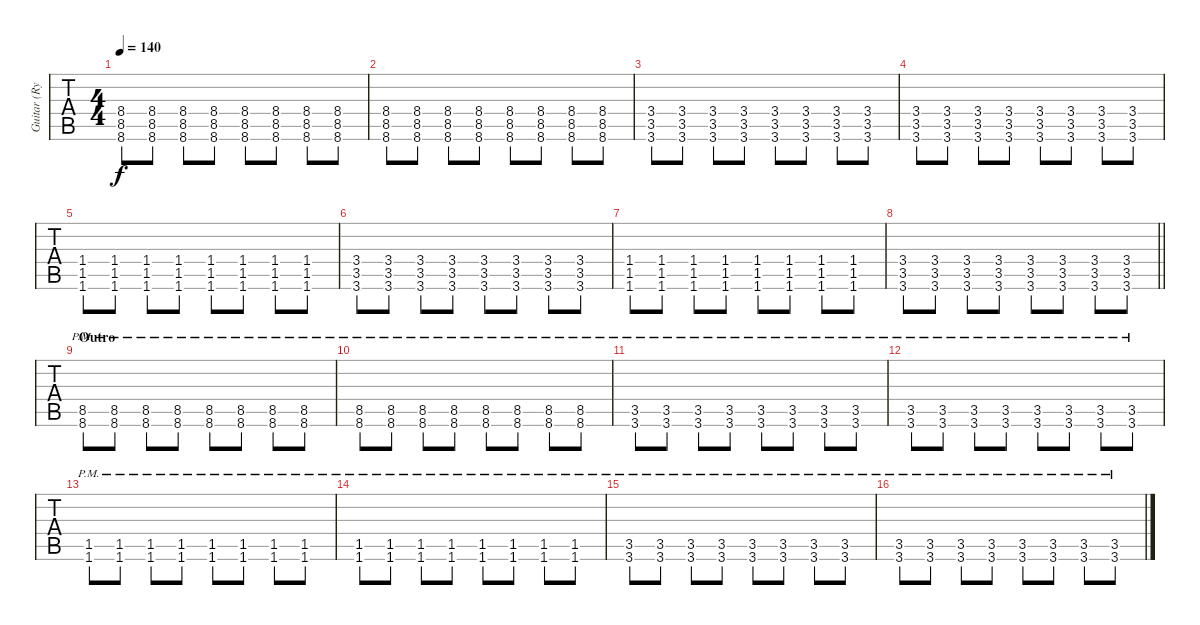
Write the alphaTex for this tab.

\track ("Guitar (Ryan Key/ )" "Guitar (Ry") {instrument distortionguitar}
\staff {tabs}
\tuning (E4 B3 G3 D3 A2 D2) {hide}
\ts (4 4)
\section ("" " ")
\tempo 140
\clef g2
\ks c
(8.4 8.5 8.6).8{dy f} (8.4 8.5 8.6).8 (8.4 8.5 8.6).8 (8.4 8.5 8.6).8 (8.4 8.5 8.6).8 (8.4 8.5 8.6).8 (8.4 8.5 8.6).8 (8.4 8.5 8.6).8 |
(8.4 8.5 8.6).8 (8.4 8.5 8.6).8 (8.4 8.5 8.6).8 (8.4 8.5 8.6).8 (8.4 8.5 8.6).8 (8.4 8.5 8.6).8 (8.4 8.5 8.6).8 (8.4 8.5 8.6).8 |
(3.4 3.5 3.6).8 (3.4 3.5 3.6).8 (3.4 3.5 3.6).8 (3.4 3.5 3.6).8 (3.4 3.5 3.6).8 (3.4 3.5 3.6).8 (3.4 3.5 3.6).8 (3.4 3.5 3.6).8 |
(3.4 3.5 3.6).8 (3.4 3.5 3.6).8 (3.4 3.5 3.6).8 (3.4 3.5 3.6).8 (3.4 3.5 3.6).8 (3.4 3.5 3.6).8 (3.4 3.5 3.6).8 (3.4 3.5 3.6).8 |
(1.4 1.5 1.6).8 (1.4 1.5 1.6).8 (1.4 1.5 1.6).8 (1.4 1.5 1.6).8 (1.4 1.5 1.6).8 (1.4 1.5 1.6).8 (1.4 1.5 1.6).8 (1.4 1.5 1.6).8 |
(3.4 3.5 3.6).8 (3.4 3.5 3.6).8 (3.4 3.5 3.6).8 (3.4 3.5 3.6).8 (3.4 3.5 3.6).8 (3.4 3.5 3.6).8 (3.4 3.5 3.6).8 (3.4 3.5 3.6).8 |
(1.4 1.5 1.6).8 (1.4 1.5 1.6).8 (1.4 1.5 1.6).8 (1.4 1.5 1.6).8 (1.4 1.5 1.6).8 (1.4 1.5 1.6).8 (1.4 1.5 1.6).8 (1.4 1.5 1.6).8 |
\barLineRight lightlight
(3.4 3.5 3.6).8 (3.4 3.5 3.6).8 (3.4 3.5 3.6).8 (3.4 3.5 3.6).8 (3.4 3.5 3.6).8 (3.4 3.5 3.6).8 (3.4 3.5 3.6).8 (3.4 3.5 3.6).8 |
\section ("" "Outro")
(8.5{pm} 8.6{pm}).8 (8.5{pm} 8.6{pm}).8 (8.5{pm} 8.6{pm}).8 (8.5{pm} 8.6{pm}).8 (8.5{pm} 8.6{pm}).8 (8.5{pm} 8.6{pm}).8 (8.5{pm} 8.6{pm}).8 (8.5{pm} 8.6{pm}).8 |
(8.5{pm} 8.6{pm}).8 (8.5{pm} 8.6{pm}).8 (8.5{pm} 8.6{pm}).8 (8.5{pm} 8.6{pm}).8 (8.5{pm} 8.6{pm}).8 (8.5{pm} 8.6{pm}).8 (8.5{pm} 8.6{pm}).8 (8.5{pm} 8.6{pm}).8 |
(3.5{pm} 3.6{pm}).8 (3.5{pm} 3.6{pm}).8 (3.5{pm} 3.6{pm}).8 (3.5{pm} 3.6{pm}).8 (3.5{pm} 3.6{pm}).8 (3.5{pm} 3.6{pm}).8 (3.5{pm} 3.6{pm}).8 (3.5{pm} 3.6{pm}).8 |
(3.5{pm} 3.6{pm}).8 (3.5{pm} 3.6{pm}).8 (3.5{pm} 3.6{pm}).8 (3.5{pm} 3.6{pm}).8 (3.5{pm} 3.6{pm}).8 (3.5{pm} 3.6{pm}).8 (3.5{pm} 3.6{pm}).8 (3.5{pm} 3.6{pm}).8 |
(1.5{pm} 1.6{pm}).8 (1.5{pm} 1.6{pm}).8 (1.5{pm} 1.6{pm}).8 (1.5{pm} 1.6{pm}).8 (1.5{pm} 1.6{pm}).8 (1.5{pm} 1.6{pm}).8 (1.5{pm} 1.6{pm}).8 (1.5{pm} 1.6{pm}).8 |
(1.5{pm} 1.6{pm}).8 (1.5{pm} 1.6{pm}).8 (1.5{pm} 1.6{pm}).8 (1.5{pm} 1.6{pm}).8 (1.5{pm} 1.6{pm}).8 (1.5{pm} 1.6{pm}).8 (1.5{pm} 1.6{pm}).8 (1.5{pm} 1.6{pm}).8 |
(3.5{pm} 3.6{pm}).8 (3.5{pm} 3.6{pm}).8 (3.5{pm} 3.6{pm}).8 (3.5{pm} 3.6{pm}).8 (3.5{pm} 3.6{pm}).8 (3.5{pm} 3.6{pm}).8 (3.5{pm} 3.6{pm}).8 (3.5{pm} 3.6{pm}).8 |
(3.5{pm} 3.6{pm}).8 (3.5{pm} 3.6{pm}).8 (3.5{pm} 3.6{pm}).8 (3.5{pm} 3.6{pm}).8 (3.5{pm} 3.6{pm}).8 (3.5{pm} 3.6{pm}).8 (3.5{pm} 3.6{pm}).8 (3.5{pm} 3.6{pm}).8
